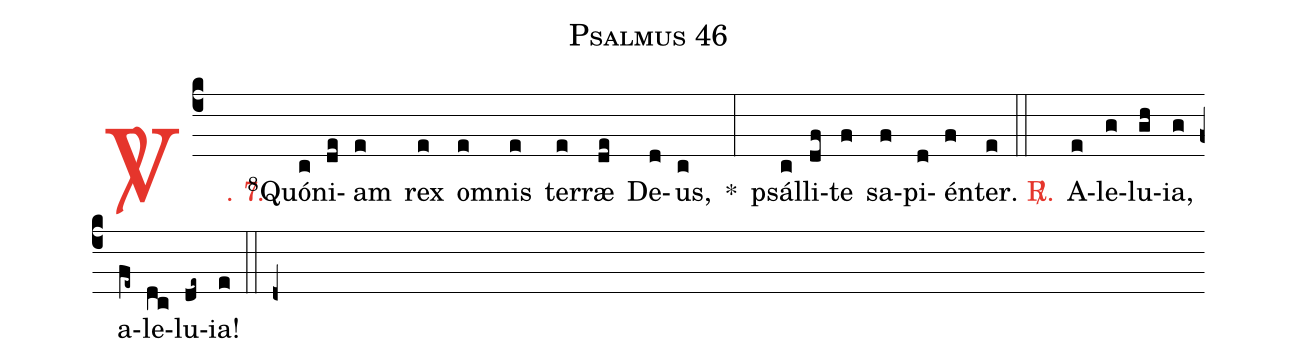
name: Psalmus 46;
%%
(c4)

<c><sp>V/</sp>. 7.</c>() <v>\VSup{8}</v>Quó(c)ni(de)am(e) rex(e) om(e)nis(e) ter(e)ræ(de) De(d)us,(c) *(:) psál(c)li(df)te(f) sa(f)pi(d)én(f)ter.(e)

(::)

<nlba><c><sp>R/</sp>.</c>() A</nlba>(e)le(g)lu(gh)ia,(g) a(fe~)le(dc)lu(de~)ia!(e)

(::)

(d+)
